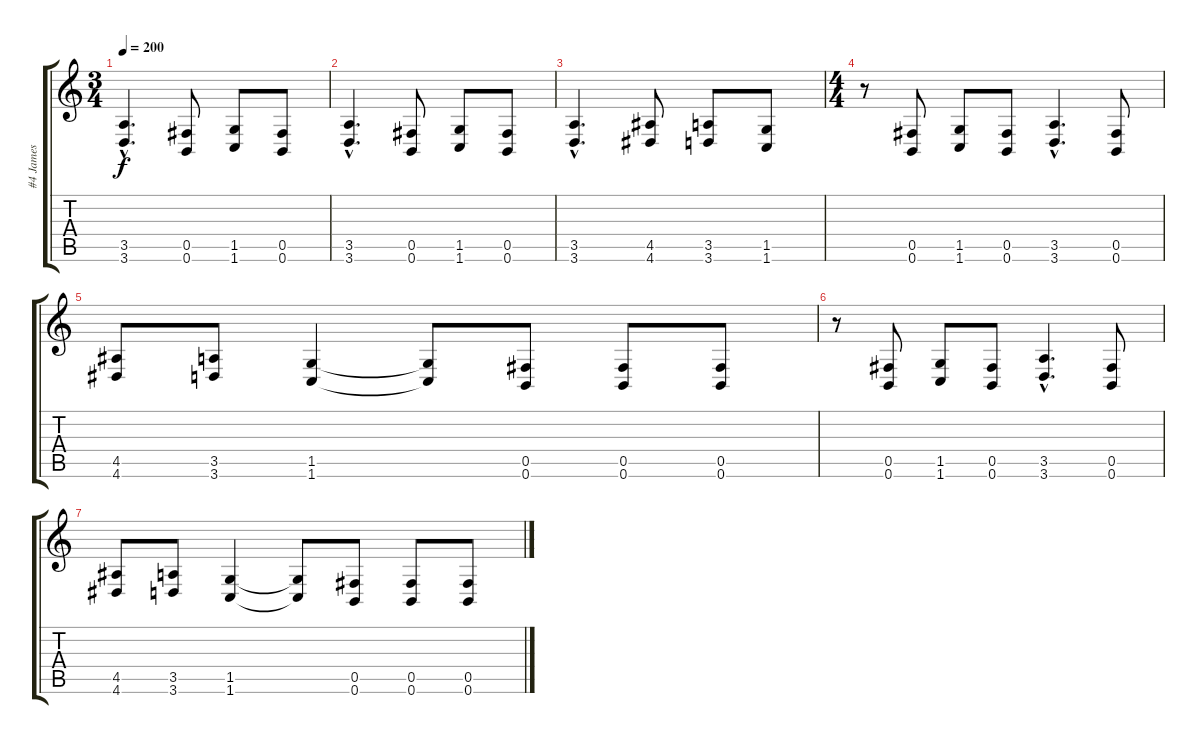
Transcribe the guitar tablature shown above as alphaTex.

\track ("#4 James" "#4 James") {instrument distortionguitar}
\staff {score tabs}
\tuning (Db4 Ab3 E3 B2 Gb2 B1) {hide}
\ts (3 4)
\tempo 200
\clef g2
\ks c
(3.5{hac} 3.6{hac}).4{d dy f} (0.5 0.6).8 (1.5 1.6).8 (0.5 0.6).8 |
(3.5{hac} 3.6{hac}).4{d} (0.5 0.6).8 (1.5 1.6).8 (0.5 0.6).8 |
(3.5{hac} 3.6{hac}).4{d} (4.5 4.6).8 (3.5 3.6).8 (1.5 1.6).8 |
\ts (4 4)
r.8 (0.5 0.6).8 (1.5 1.6).8 (0.5 0.6).8 (3.5{hac} 3.6{hac}).4{d} (0.5 0.6).8 |
(4.5 4.6).8 (3.5 3.6).8 (1.5 1.6).4 (1.5{t} 1.6{t}).8 (0.5 0.6).8 (0.5 0.6).8 (0.5 0.6).8 |
r.8 (0.5 0.6).8 (1.5 1.6).8 (0.5 0.6).8 (3.5{hac} 3.6{hac}).4{d} (0.5 0.6).8 |
(4.5 4.6).8 (3.5 3.6).8 (1.5 1.6).4 (1.5{t} 1.6{t}).8 (0.5 0.6).8 (0.5 0.6).8 (0.5 0.6).8
